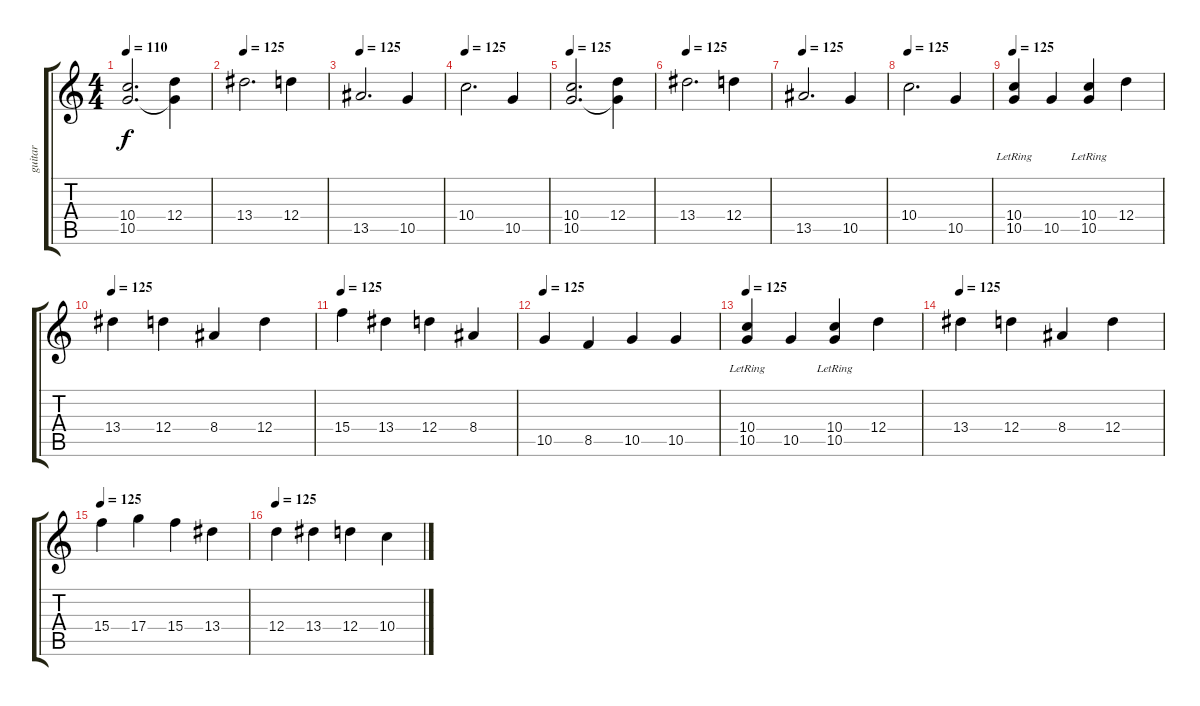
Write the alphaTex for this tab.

\track ("guitar" "guitar") {instrument distortionguitar}
\staff {score tabs}
\tuning (E4 B3 G3 D3 A2 E2) {hide}
\ts (4 4)
\tempo 110
\tempo 125
\tempo 110
\clef g2
\ks c
(10.4 10.5).2{d dy f instrument distortionguitar} (12.4 10.5{t}).4 |
\tempo 125
13.4.2{d} 12.4.4 |
\tempo 125
13.5.2{d} 10.5.4 |
\tempo 125
10.4.2{d} 10.5.4 |
\tempo 125
(10.4 10.5).2{d} (12.4 10.5{t}).4 |
\tempo 125
13.4.2{d} 12.4.4 |
\tempo 125
13.5.2{d} 10.5.4 |
\tempo 125
10.4.2{d} 10.5.4 |
\tempo 125
(10.4{lr} 10.5).4 10.5.4 (10.4{lr} 10.5).4 12.4.4 |
\tempo 125
13.4.4 12.4.4 8.4.4 12.4.4 |
\tempo 125
15.4.4 13.4.4 12.4.4 8.4.4 |
\tempo 125
10.5.4 8.5.4 10.5.4 10.5.4 |
\tempo 125
(10.4{lr} 10.5).4 10.5.4 (10.4{lr} 10.5).4 12.4.4 |
\tempo 125
13.4.4 12.4.4 8.4.4 12.4.4 |
\tempo 125
15.4.4 17.4.4 15.4.4 13.4.4 |
\tempo 125
12.4.4 13.4.4 12.4.4 10.4.4
